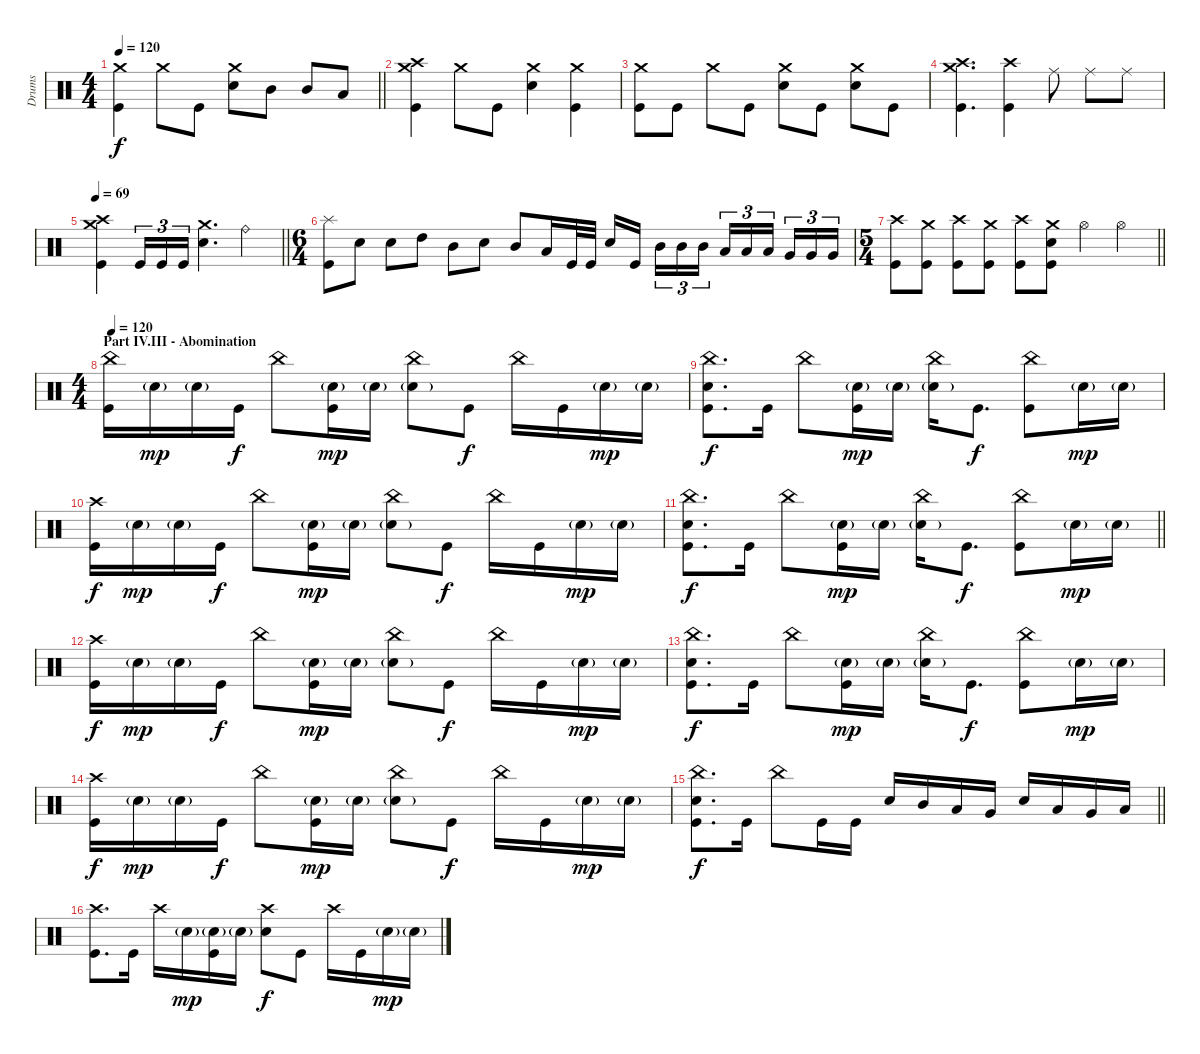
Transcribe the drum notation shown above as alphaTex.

\track ("Drums" "Drums") {instrument percussion}
\staff
\articulation defaults
\ts (4 4)
\tempo 120
\clef neutral
\barLineRight lightlight
\ks c
("Crash medium (hit)" "Kick (hit)").4{dy f} "Crash medium (hit)".8 "Kick (hit)".8 ("Crash medium (hit)" "Electric Snare (hit)").8 "Mid Tom (hit)".8 "Mid Tom (hit)".8 "Low Tom (hit)".8 |
("Crash high (hit)" "Crash medium (hit)" "Kick (hit)").4 "Crash medium (hit)".8 "Kick (hit)".8 ("Crash medium (hit)" "Electric Snare (hit)").4 ("Crash medium (hit)" "Kick (hit)").4 |
("Crash medium (hit)" "Kick (hit)").8 "Kick (hit)".8 "Crash medium (hit)".8 "Kick (hit)".8 ("Crash medium (hit)" "Electric Snare (hit)").8 "Kick (hit)".8 ("Crash medium (hit)" "Electric Snare (hit)").8 "Kick (hit)".8 |
("Crash medium (hit)" "Crash high (hit)" "Kick (hit)").4{d} ("Crash high (hit)" "Kick (hit)").4 "Ride (middle)".8 "Ride (middle)".8 "Ride (middle)".8 |
\tempo 69
\barLineRight lightlight
("Crash high (hit)" "Crash medium (hit)" "Kick (hit)").4 "Kick (hit)".16{tu (3 2)} "Kick (hit)".16{tu (3 2)} "Kick (hit)".16{tu (3 2)} ("Crash medium (hit)" "Electric Snare (hit)").4{d} "Ride (bell)".4 |
\ts (6 4)
("Splash (hit)" "Kick (hit)").8{volume 15} "Electric Snare (hit)".8 "Electric Snare (hit)".8 "High Tom (hit)".8 "Mid Tom (hit)".8 "Electric Snare (hit)".8 "Mid Tom (hit)".8 "Low Tom (hit)".16 "Kick (hit)".32 "Kick (hit)".32 "Electric Snare (hit)".16 "Kick (hit)".16{beam splitsecondary} "Mid Tom (hit)".16{tu (3 2)} "Mid Tom (hit)".16{tu (3 2)} "Mid Tom (hit)".16{tu (3 2) beam splitsecondary} "Low Tom (hit)".16{tu (3 2)} "Low Tom (hit)".16{tu (3 2)} "Low Tom (hit)".16{tu (3 2) beam splitsecondary} "Very Low Tom (hit)".16{tu (3 2)} "Very Low Tom (hit)".16{tu (3 2)} "Very Low Tom (hit)".16{tu (3 2)} |
\ts (5 4)
\barLineRight lightlight
("Crash high (hit)" "Kick (hit)").8 ("Crash medium (hit)" "Kick (hit)").8 ("Crash high (hit)" "Kick (hit)").8 ("Crash medium (hit)" "Kick (hit)").8 ("Crash high (hit)" "Kick (hit)").8 ("Crash medium (hit)" "Electric Snare (hit)" "Kick (hit)").8 "Hi-Hat (open)".4 "Hi-Hat (open)".4 |
\ts (4 4)
\section ("" "Part IV.III - Abomination")
\tempo 120
("China (hit)" "Kick (hit)").16 "Electric Snare (hit)"{g}.16{dy mp} "Electric Snare (hit)"{g}.16 "Kick (hit)".16{dy f} "China (hit)".8 ("Electric Snare (hit)"{g} "Kick (hit)").16{dy mp} "Electric Snare (hit)"{g}.16 ("China (hit)" "Electric Snare (hit)"{g}).8 "Kick (hit)".8{dy f} "China (hit)".16 "Kick (hit)".16 "Electric Snare (hit)"{g}.16{dy mp} "Electric Snare (hit)"{g}.16 |
("China (hit)" "Electric Snare (hit)" "Kick (hit)").8{d dy f} "Kick (hit)".16 "China (hit)".8 ("Electric Snare (hit)"{g} "Kick (hit)").16{dy mp} "Electric Snare (hit)"{g}.16 ("China (hit)" "Electric Snare (hit)"{g}).16 "Kick (hit)".8{d dy f} ("China (hit)" "Kick (hit)").8 "Electric Snare (hit)"{g}.16{dy mp} "Electric Snare (hit)"{g}.16 |
("Crash high (hit)" "Kick (hit)").16{dy f} "Electric Snare (hit)"{g}.16{dy mp} "Electric Snare (hit)"{g}.16 "Kick (hit)".16{dy f} "China (hit)".8 ("Electric Snare (hit)"{g} "Kick (hit)").16{dy mp} "Electric Snare (hit)"{g}.16 ("China (hit)" "Electric Snare (hit)"{g}).8 "Kick (hit)".8{dy f} "China (hit)".16 "Kick (hit)".16 "Electric Snare (hit)"{g}.16{dy mp} "Electric Snare (hit)"{g}.16 |
\barLineRight lightlight
("China (hit)" "Electric Snare (hit)" "Kick (hit)").8{d dy f} "Kick (hit)".16 "China (hit)".8 ("Electric Snare (hit)"{g} "Kick (hit)").16{dy mp} "Electric Snare (hit)"{g}.16 ("China (hit)" "Electric Snare (hit)"{g}).16 "Kick (hit)".8{d dy f} ("China (hit)" "Kick (hit)").8 "Electric Snare (hit)"{g}.16{dy mp} "Electric Snare (hit)"{g}.16 |
("Crash high (hit)" "Kick (hit)").16{dy f} "Electric Snare (hit)"{g}.16{dy mp} "Electric Snare (hit)"{g}.16 "Kick (hit)".16{dy f} "China (hit)".8 ("Electric Snare (hit)"{g} "Kick (hit)").16{dy mp} "Electric Snare (hit)"{g}.16 ("China (hit)" "Electric Snare (hit)"{g}).8 "Kick (hit)".8{dy f} "China (hit)".16 "Kick (hit)".16 "Electric Snare (hit)"{g}.16{dy mp} "Electric Snare (hit)"{g}.16 |
("China (hit)" "Electric Snare (hit)" "Kick (hit)").8{d dy f} "Kick (hit)".16 "China (hit)".8 ("Electric Snare (hit)"{g} "Kick (hit)").16{dy mp} "Electric Snare (hit)"{g}.16 ("China (hit)" "Electric Snare (hit)"{g}).16 "Kick (hit)".8{d dy f} ("China (hit)" "Kick (hit)").8 "Electric Snare (hit)"{g}.16{dy mp} "Electric Snare (hit)"{g}.16 |
("Crash high (hit)" "Kick (hit)").16{dy f} "Electric Snare (hit)"{g}.16{dy mp} "Electric Snare (hit)"{g}.16 "Kick (hit)".16{dy f} "China (hit)".8 ("Electric Snare (hit)"{g} "Kick (hit)").16{dy mp} "Electric Snare (hit)"{g}.16 ("China (hit)" "Electric Snare (hit)"{g}).8 "Kick (hit)".8{dy f} "China (hit)".16 "Kick (hit)".16 "Electric Snare (hit)"{g}.16{dy mp} "Electric Snare (hit)"{g}.16 |
\barLineRight lightlight
("China (hit)" "Electric Snare (hit)" "Kick (hit)").8{d dy f} "Kick (hit)".16 "China (hit)".8 "Kick (hit)".16 "Kick (hit)".16 "Electric Snare (hit)".16 "Mid Tom (hit)".16 "Low Tom (hit)".16 "Very Low Tom (hit)".16 "Electric Snare (hit)".16 "Low Tom (hit)".16 "Very Low Tom (hit)".16 "Low Floor Tom (hit)".16 |
\section ("" "")
("Crash high (hit)" "Kick (hit)").8{d} "Kick (hit)".16 "Crash high (hit)".16 "Electric Snare (hit)"{g}.16{dy mp} ("Electric Snare (hit)"{g} "Kick (hit)").16 "Electric Snare (hit)"{g}.16 ("Crash high (hit)" "Electric Snare (hit)").8{dy f} "Kick (hit)".8 "Crash high (hit)".16 "Kick (hit)".16 "Electric Snare (hit)"{g}.16{dy mp} "Electric Snare (hit)"{g}.16
